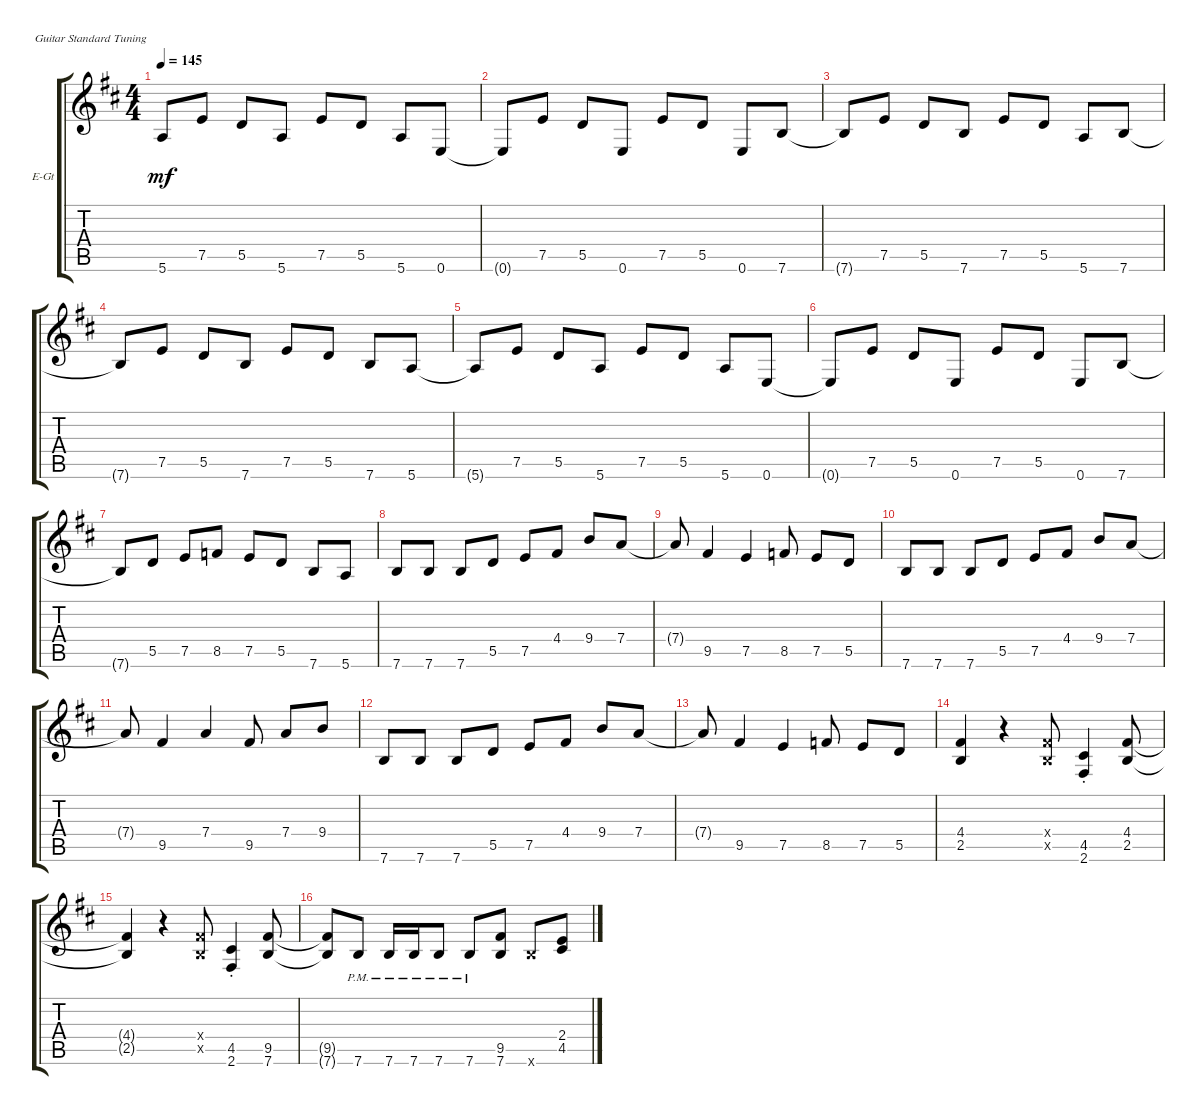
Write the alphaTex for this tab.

\defaultSystemsLayout 4
\bracketExtendMode groupsimilarinstruments
\firstSystemTrackNameOrientation horizontal
\otherSystemsTrackNameOrientation horizontal
\track ("Rithm Guitar" "E-Gt") {instrument overdrivenguitar}
\staff {score tabs}
\tuning (E4 B3 G3 D3 A2 E2)
\ts (4 4)
\tempo 145
\clef g2
\ks bminor
5.6{t}.8{dy mf} 7.5.8 5.5.8 5.6.8 7.5.8 5.5.8 5.6.8 0.6.8 |
0.6{t}.8 7.5.8 5.5.8 0.6.8 7.5.8 5.5.8 0.6.8 7.6.8 |
7.6{t}.8 7.5.8 5.5.8 7.6.8 7.5.8 5.5.8 5.6.8 7.6.8 |
7.6{t}.8 7.5.8 5.5.8 7.6.8 7.5.8 5.5.8 7.6.8 5.6.8 |
5.6{t}.8 7.5.8 5.5.8 5.6.8 7.5.8 5.5.8 5.6.8 0.6.8 |
0.6{t}.8 7.5.8 5.5.8 0.6.8 7.5.8 5.5.8 0.6.8 7.6.8 |
7.6{t}.8 5.5.8 7.5.8 8.5.8 7.5.8 5.5.8 7.6.8 5.6.8 |
7.6.8 7.6.8 7.6.8 5.5.8 7.5.8 4.4.8 9.4.8 7.4.8 |
7.4{t}.8 9.5.4 7.5.4 8.5.8 7.5.8 5.5.8 |
7.6.8 7.6.8 7.6.8 5.5.8 7.5.8 4.4.8 9.4.8 7.4.8 |
7.4{t}.8 9.5.4 7.4.4 9.5.8 7.4.8 9.4.8 |
7.6.8 7.6.8 7.6.8 5.5.8 7.5.8 4.4.8 9.4.8 7.4.8 |
7.4{t}.8 9.5.4 7.5.4 8.5.8 7.5.8 5.5.8 |
(2.5 4.4).4 r.4 (2.5{x} 4.4{x}).8 (2.6{st} 4.5{st}).4 (2.5 4.4).8 |
(2.5{t} 4.4{t}).4 r.4 (2.5{x} 4.4{x}).8 (2.6{st} 4.5{st}).4 (7.6 9.5).8 |
(7.6{t} 9.5{t}).8 7.6{pm}.8 7.6{pm}.16 7.6{pm}.16 7.6{pm}.8 7.6{pm}.8 (7.6 9.5).8 7.6{x}.8 (4.5 2.4).8
